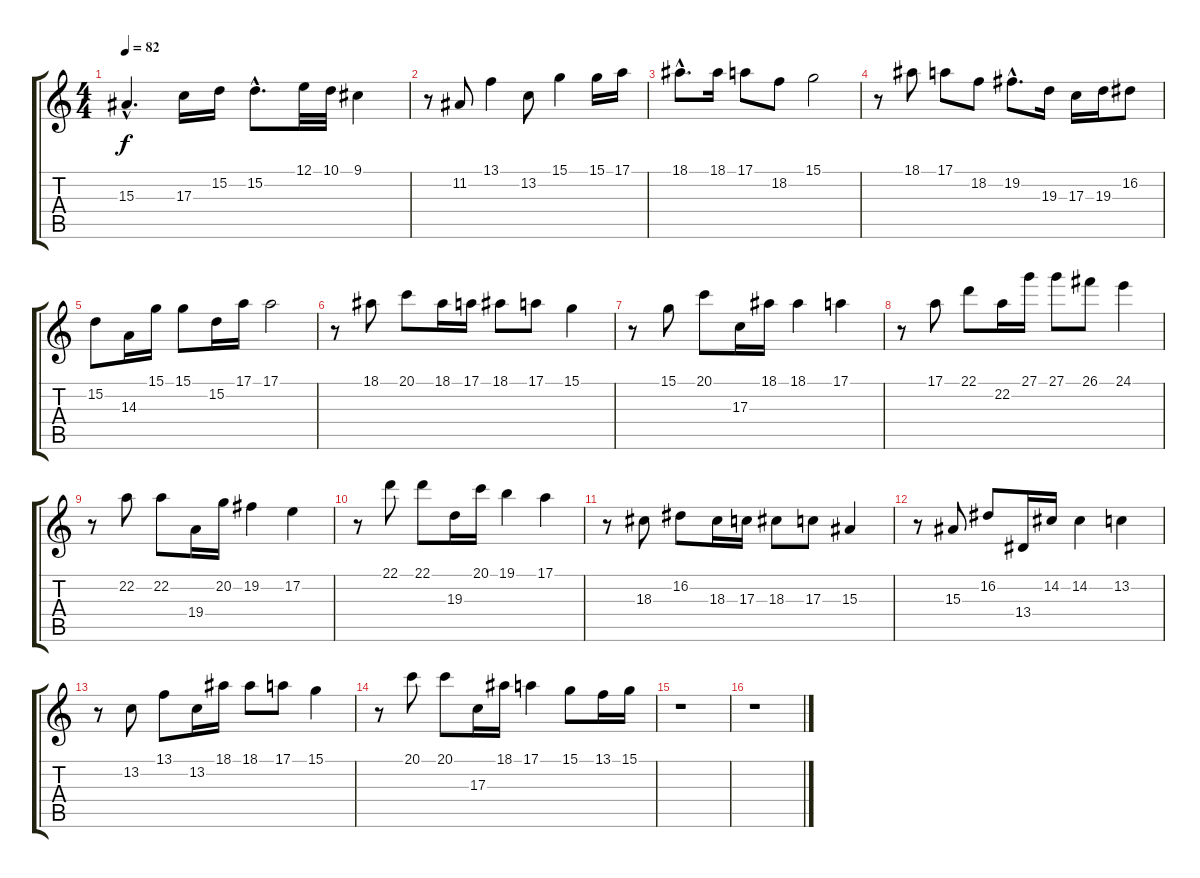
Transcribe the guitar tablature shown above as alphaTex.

\track "" {instrument clarinet}
\staff {score tabs}
\tuning (E4 B3 G3 D3 A2 E2) {hide}
\ts (4 4)
\tempo 82
\clef g2
\ks c
15.3{hac}.4{d dy f} 17.3.16 15.2.16 15.2{hac}.8{d} 12.1.32 10.1.32 9.1.4 |
r.8 11.2.8 13.1.4 13.2.8 15.1.4 15.1.16 17.1.16 |
18.1{hac}.8{d} 18.1.16 17.1.8 18.2.8 15.1.2 |
r.8 18.1.8 17.1.8 18.2.8 19.2{hac}.8{d} 19.3.16 17.3.16 19.3.16 16.2.8 |
15.2.8 14.3.16 15.1.16 15.1.8 15.2.16 17.1.16 17.1.2 |
r.8 18.1.8 20.1.8 18.1.16 17.1.16 18.1.8 17.1.8 15.1.4 |
r.8 15.1.8 20.1.8 17.3.16 18.1.16 18.1.4 17.1.4 |
r.8 17.1.8 22.1.8 22.2.16 27.1.16 27.1.8 26.1.8 24.1.4 |
r.8 22.2.8 22.2.8 19.4.16 20.2.16 19.2.4 17.2.4 |
r.8 22.1.8 22.1.8 19.3.16 20.1.16 19.1.4 17.1.4 |
r.8 18.3.8{volume 11} 16.2.8 18.3.16 17.3.16 18.3.8 17.3.8 15.3.4 |
r.8 15.3.8 16.2.8 13.4.16 14.2.16 14.2.4 13.2.4 |
r.8 13.2.8 13.1.8 13.2.16 18.1.16 18.1.8 17.1.8 15.1.4 |
r.8 20.1.8 20.1.8 17.3.16 18.1.16 17.1.4 15.1.8 13.1.16 15.1.16 |
r.1 |
r.1
